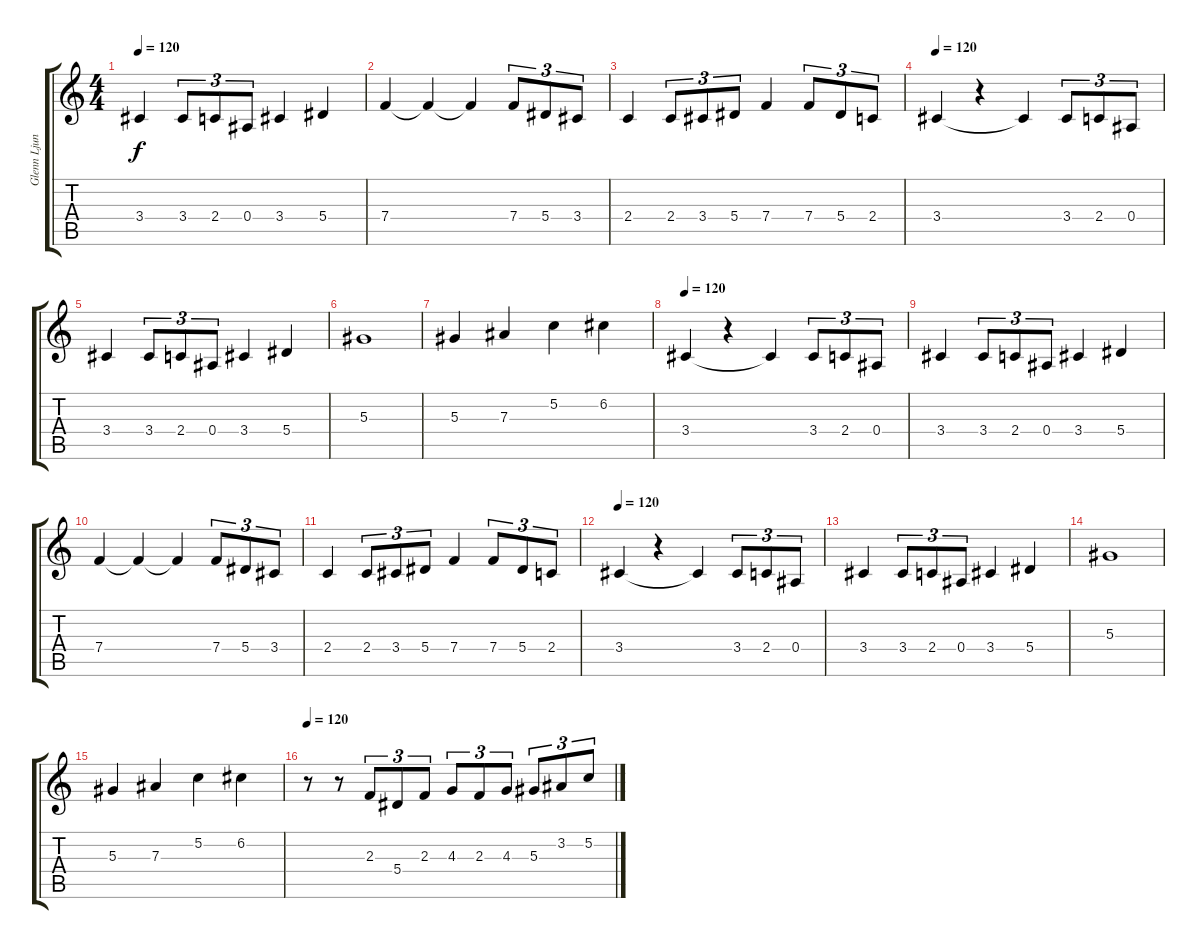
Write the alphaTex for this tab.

\track ("Glenn Ljungström" "Glenn Ljun") {instrument distortionguitar}
\staff {score tabs}
\tuning (C4 G3 Eb3 Bb2 F2 C2) {hide}
\ts (4 4)
\tempo 120
\clef g2
\ks c
3.4.4{dy f} 3.4.8{tu (3 2)} 2.4.8{tu (3 2)} 0.4.8{tu (3 2)} 3.4.4 5.4.4 |
7.4.4 7.4{t}.4 7.4{t}.4 7.4.8{tu (3 2)} 5.4.8{tu (3 2)} 3.4.8{tu (3 2)} |
2.4.4 2.4.8{tu (3 2)} 3.4.8{tu (3 2)} 5.4.8{tu (3 2)} 7.4.4 7.4.8{tu (3 2)} 5.4.8{tu (3 2)} 2.4.8{tu (3 2)} |
\tempo 115
\tempo 120
3.4.4 r.4 3.4{t}.4 3.4.8{tu (3 2)} 2.4.8{tu (3 2)} 0.4.8{tu (3 2)} |
3.4.4 3.4.8{tu (3 2)} 2.4.8{tu (3 2)} 0.4.8{tu (3 2)} 3.4.4 5.4.4 |
5.3.1 |
5.3.4 7.3.4 5.2.4 6.2.4 |
\tempo 115
\tempo 120
3.4.4 r.4 3.4{t}.4 3.4.8{tu (3 2)} 2.4.8{tu (3 2)} 0.4.8{tu (3 2)} |
3.4.4 3.4.8{tu (3 2)} 2.4.8{tu (3 2)} 0.4.8{tu (3 2)} 3.4.4 5.4.4 |
7.4.4 7.4{t}.4 7.4{t}.4 7.4.8{tu (3 2)} 5.4.8{tu (3 2)} 3.4.8{tu (3 2)} |
2.4.4 2.4.8{tu (3 2)} 3.4.8{tu (3 2)} 5.4.8{tu (3 2)} 7.4.4 7.4.8{tu (3 2)} 5.4.8{tu (3 2)} 2.4.8{tu (3 2)} |
\tempo 115
\tempo 120
3.4.4 r.4 3.4{t}.4 3.4.8{tu (3 2)} 2.4.8{tu (3 2)} 0.4.8{tu (3 2)} |
3.4.4 3.4.8{tu (3 2)} 2.4.8{tu (3 2)} 0.4.8{tu (3 2)} 3.4.4 5.4.4 |
5.3.1 |
5.3.4 7.3.4 5.2.4 6.2.4 |
\tempo 120
r.8 r.8 2.3.8{tu (3 2)} 5.4.8{tu (3 2)} 2.3.8{tu (3 2)} 4.3.8{tu (3 2)} 2.3.8{tu (3 2)} 4.3.8{tu (3 2)} 5.3.8{tu (3 2)} 3.2.8{tu (3 2)} 5.2.8{tu (3 2)}
